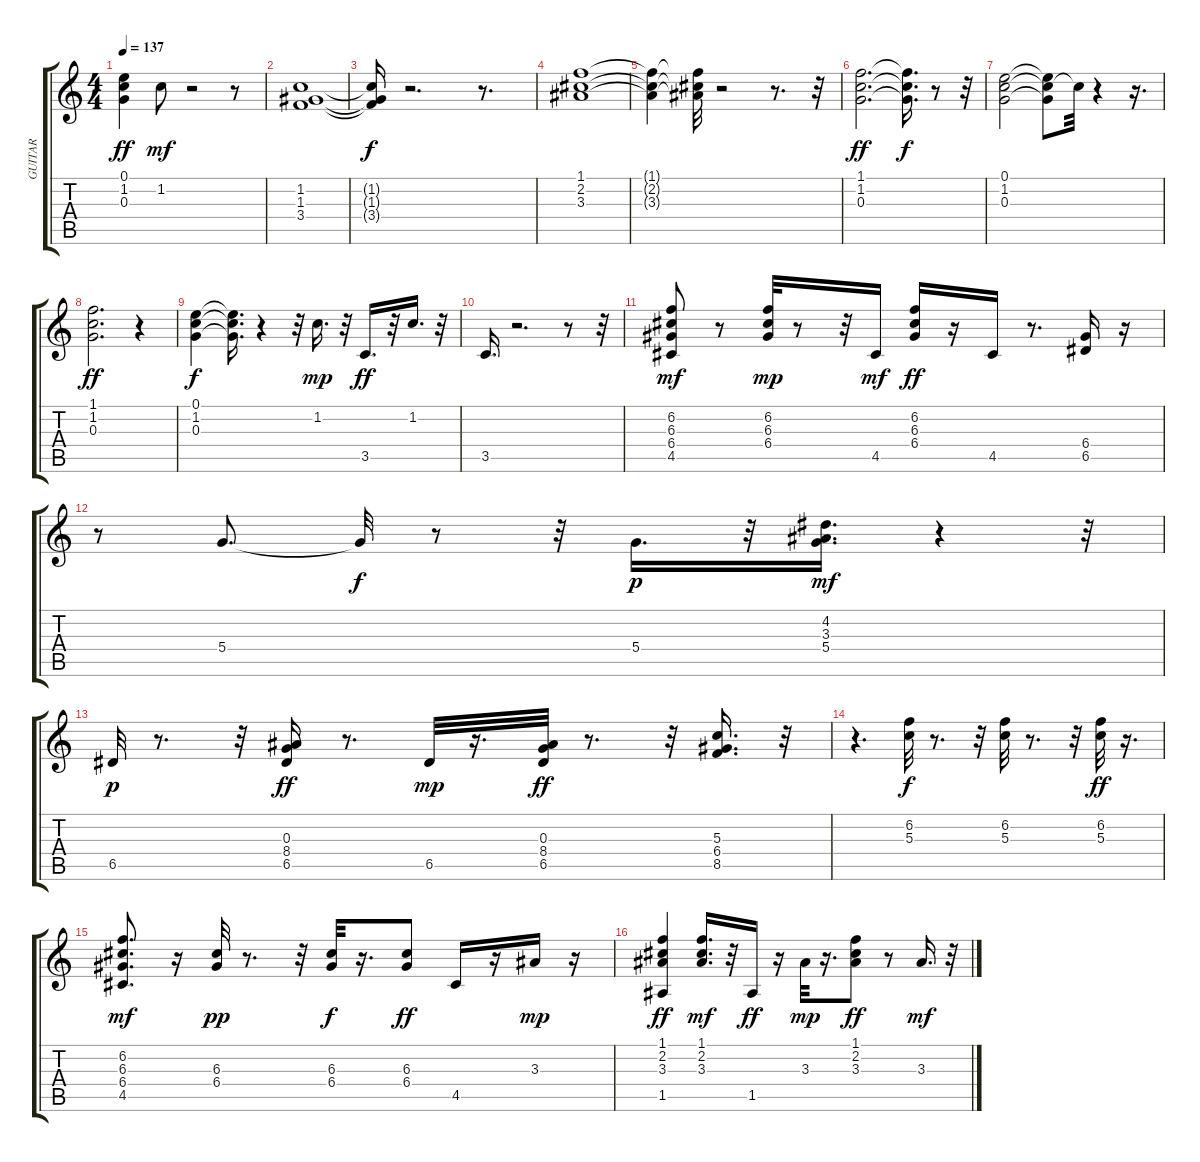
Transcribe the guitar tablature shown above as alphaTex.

\track ("GUITAR" "GUITAR") {instrument electricguitarjazz}
\staff {score tabs}
\tuning (E4 B3 G3 D3 A2 E2) {hide}
\ts (4 4)
\tempo 137
\clef g2
\ks c
(0.1 1.2 0.3).4{dy ff} 1.2.8{dy mf} r.2 r.8 |
(1.2 1.3 3.4).1 |
(1.2{t} 1.3{t} 3.4{t}).16{dy f} r.2{d} r.8{d} |
(1.1 2.2 3.3).1 |
(1.1{t} 2.2{t} 3.3{t}).4 (1.1{t} 2.2{t} 3.3{t}).32 r.2 r.8{d} r.32 |
(1.1 1.2 0.3).2{d dy ff} (1.1{t} 1.2{t} 0.3{t}).16{d dy f} r.8 r.32 |
(0.1 1.2 0.3).2 (0.1{t} 1.2{t} 0.3{t}).8 1.2{t}.32 r.4 r.16{d} |
(1.1 1.2 0.3).2{d dy ff} r.4 |
(0.1 1.2 0.3).4{dy f} (0.1{t} 1.2{t} 0.3{t}).16{d} r.4 r.32 1.2.16{d dy mp} r.32 3.5.16{d dy ff} r.32 1.2.16{d} r.32 |
3.5.16{d} r.2{d} r.8 r.32 |
(6.2 6.3 6.4 4.5).8{dy mf} r.8 (6.2 6.3 6.4).32{dy mp} r.8 r.32 4.5.16{dy mf} (6.2 6.3 6.4).16{dy ff} r.16 4.5.16 r.8{d} (6.4 6.5).16 r.16 |
r.8 5.4.8{d} 5.4{t}.32{dy f} r.8 r.32 5.4.16{d dy p} r.32 (4.2 3.3 5.4).16{d dy mf} r.4 r.32 |
6.5.32{dy p} r.8{d} r.32 (0.3 8.4 6.5).16{dy ff} r.8{d} 6.5.32{dy mp} r.16{d} (0.3 8.4 6.5).32{dy ff} r.8{d} r.32 (5.3 6.4 8.5).16{d} r.32 |
r.4{d} (6.2 5.3).32{dy f} r.8{d} r.32 (6.2 5.3).32 r.8{d} r.32 (6.2 5.3).32{dy ff} r.16{d} |
(6.2 6.3 6.4 4.5).8{d dy mf} r.16 (6.3 6.4).32{dy pp} r.8{d} r.32 (6.3 6.4).32{dy f} r.16{d} (6.3 6.4).8{dy ff} 4.5.16 r.16 3.3.16{dy mp} r.16 |
(1.1 2.2 3.3 1.5).4{dy ff} (1.1 2.2 3.3).16{d dy mf} r.32 1.5.16{dy ff} r.16 3.3.32{dy mp} r.16{d} (1.1 2.2 3.3).8{dy ff} r.8 3.3.16{d dy mf} r.32
